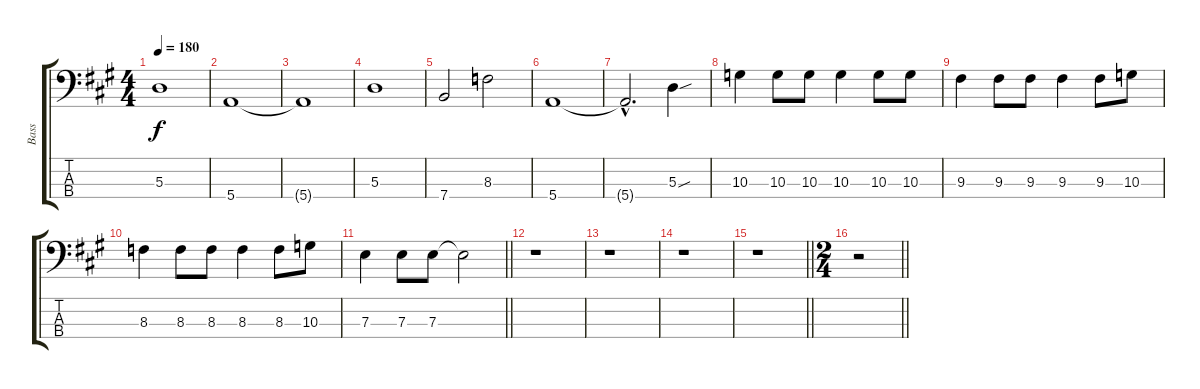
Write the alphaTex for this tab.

\track ("Bass" "Bass") {instrument electricbasspick}
\staff {score tabs}
\tuning (G2 D2 A1 E1) {hide}
\ts (4 4)
\tempo 180
\clef f4
\ks a
5.3{t}.1{dy f} |
5.4.1 |
5.4{t}.1 |
5.3.1 |
7.4.2 8.3.2 |
5.4.1 |
5.4{hac t}.2{d} 5.3{sou}.4 |
10.3.4 10.3.8 10.3.8 10.3.4 10.3.8 10.3.8 |
9.3.4 9.3.8 9.3.8 9.3.4 9.3.8 10.3.8 |
8.3.4 8.3.8 8.3.8 8.3.4 8.3.8 10.3.8 |
\barLineRight lightlight
7.3.4 7.3.8 7.3.8 7.3{t}.2 |
r.1 |
r.1 |
r.1 |
\barLineRight lightlight
r.1 |
\ts (2 4)
\barLineRight lightlight
r.2
